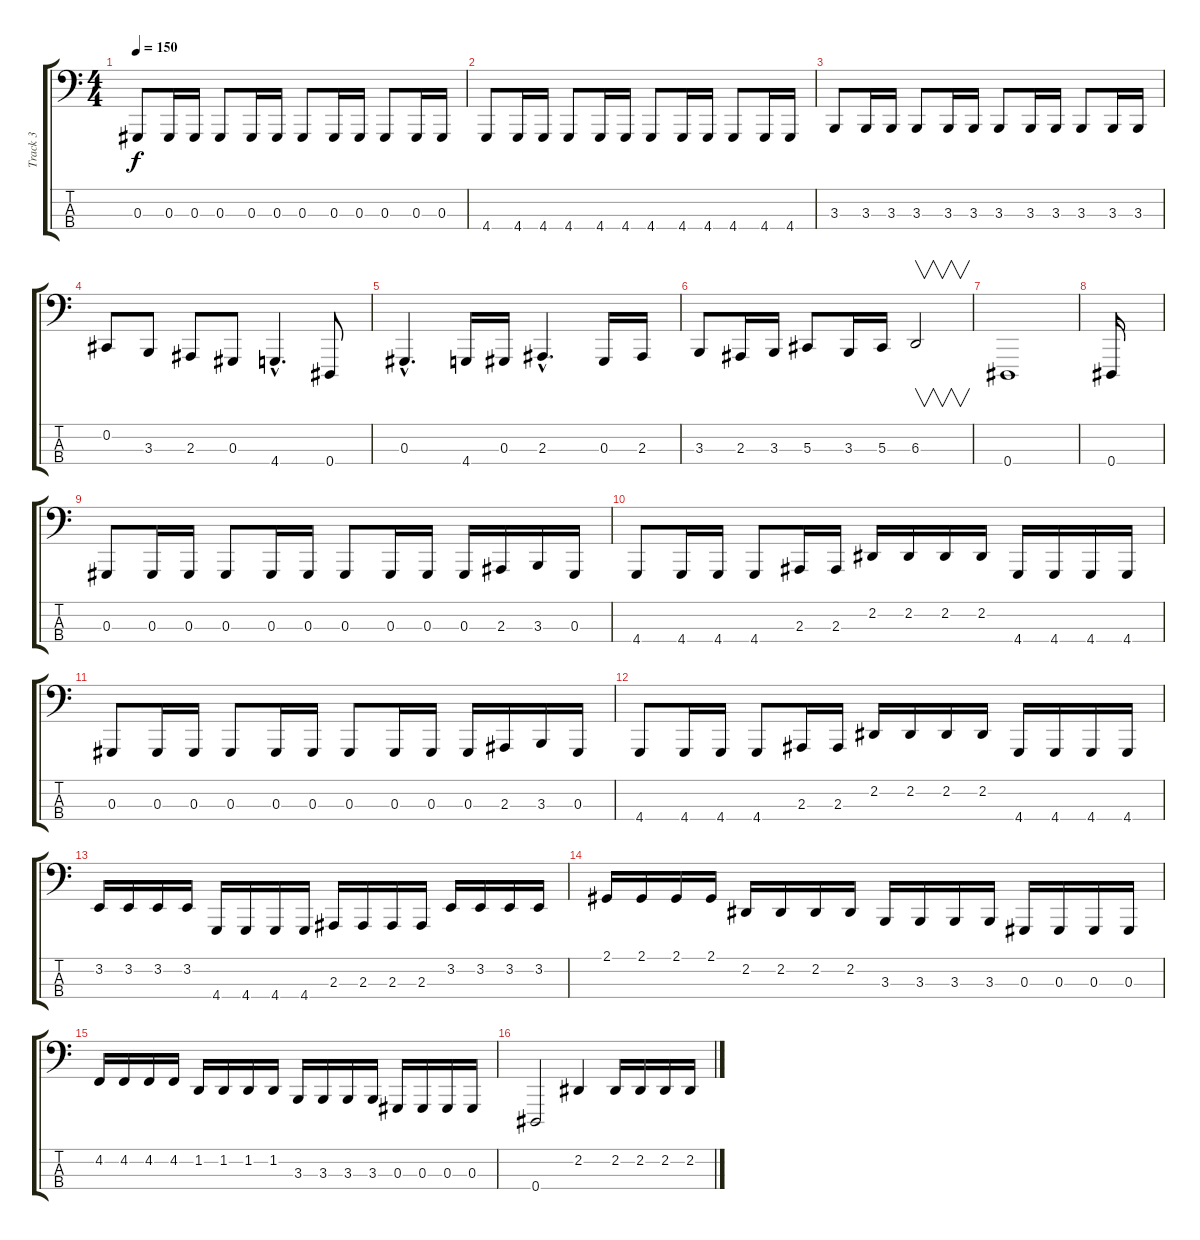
\track ("Track 3" "Track 3") {instrument lead8bassandlead}
\staff {score tabs}
\tuning (Gb2 Db2 Ab1 Eb1) {hide}
\ts (4 4)
\tempo 150
\clef f4
\ks c
0.3.8{dy f} 0.3.16 0.3.16 0.3.8 0.3.16 0.3.16 0.3.8 0.3.16 0.3.16 0.3.8 0.3.16 0.3.16 |
4.4.8 4.4.16 4.4.16 4.4.8 4.4.16 4.4.16 4.4.8 4.4.16 4.4.16 4.4.8 4.4.16 4.4.16 |
3.3.8 3.3.16 3.3.16 3.3.8 3.3.16 3.3.16 3.3.8 3.3.16 3.3.16 3.3.8 3.3.16 3.3.16 |
0.2.8 3.3.8 2.3.8 0.3.8 4.4{hac}.4{d} 0.4.8 |
0.3{hac}.4{d} 4.4.16 0.3.16 2.3{hac}.4{d} 0.3.16 2.3.16 |
3.3.8 2.3.16 3.3.16 5.3.8 3.3.16 5.3.16 6.3.2{v} |
0.4.1 |
0.4.16 |
0.3.8 0.3.16 0.3.16 0.3.8 0.3.16 0.3.16 0.3.8 0.3.16 0.3.16 0.3.16 2.3.16 3.3.16 0.3.16 |
4.4.8 4.4.16 4.4.16 4.4.8 2.3.16 2.3.16 2.2.16 2.2.16 2.2.16 2.2.16 4.4.16 4.4.16 4.4.16 4.4.16 |
0.3.8 0.3.16 0.3.16 0.3.8 0.3.16 0.3.16 0.3.8 0.3.16 0.3.16 0.3.16 2.3.16 3.3.16 0.3.16 |
4.4.8 4.4.16 4.4.16 4.4.8 2.3.16 2.3.16 2.2.16 2.2.16 2.2.16 2.2.16 4.4.16 4.4.16 4.4.16 4.4.16 |
3.2.16 3.2.16 3.2.16 3.2.16 4.4.16 4.4.16 4.4.16 4.4.16 2.3.16 2.3.16 2.3.16 2.3.16 3.2.16 3.2.16 3.2.16 3.2.16 |
2.1.16 2.1.16 2.1.16 2.1.16 2.2.16 2.2.16 2.2.16 2.2.16 3.3.16 3.3.16 3.3.16 3.3.16 0.3.16 0.3.16 0.3.16 0.3.16 |
4.2.16 4.2.16 4.2.16 4.2.16 1.2.16 1.2.16 1.2.16 1.2.16 3.3.16 3.3.16 3.3.16 3.3.16 0.3.16 0.3.16 0.3.16 0.3.16 |
0.4.2 2.2.4 2.2.16 2.2.16 2.2.16 2.2.16
